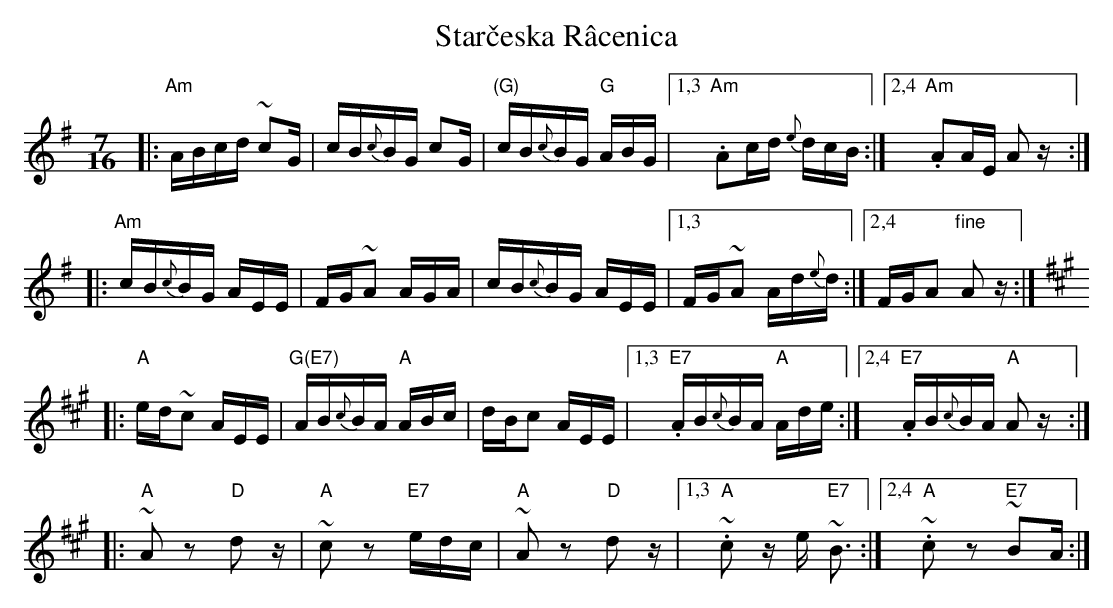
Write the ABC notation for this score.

X:1
T: Star\vceska R\^acenica
M: 7/16
K: G
L: 1/16
|: "Am"ABcd ~c2G | cB{c}BG c2G | "(G)"cB{c}BG "G"ABG |1,3."Am"A2cd {e}dcB :|2,4."Am"A2AE A2z :|
|: "Am"cB{c}BG AEE | FG~A2 AGA | cB{c}BG AEE |1,3 FG~A2 Ad{e}d :|2,4 FGA2 "fine"A2z :|
K:A
|: "A"ed~c2 AEE | "G(E7)"AB{c}BA "A"ABc | dBc2 AEE |1,3."E7"AB{c}BA "A"Ade :|2,4."E7"AB{c}BA "A"A2z :|
|: "A"~A2z2 "D"d2z | "A"~c2z2 "E7"edc | "A"~A2z2 "D"d2z |1,3."A"~c2 ze "E7"~B3 :|2,4."A"~c2z2 "E7"~B2A :|
